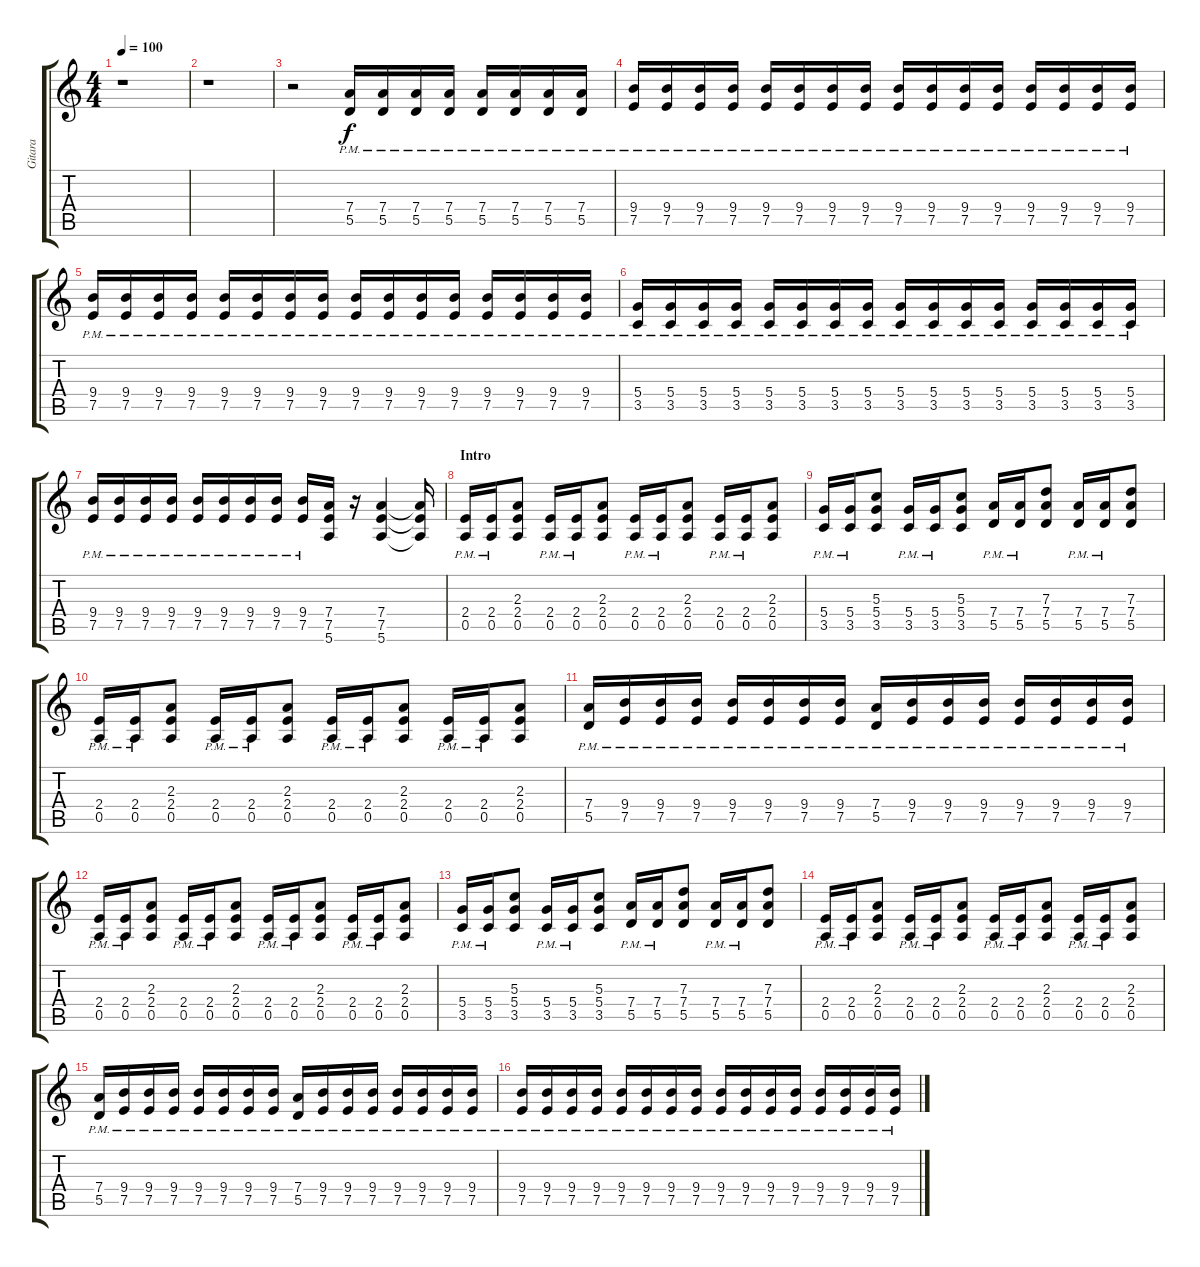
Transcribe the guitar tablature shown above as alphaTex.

\track ("Gitara" "Gitara") {instrument overdrivenguitar}
\staff {score tabs}
\tuning (E4 B3 G3 D3 A2 E2) {hide}
\ts (4 4)
\tempo 100
\clef g2
\ks c
r.1{dy f} |
r.1 |
r.2 (7.4{pm} 5.5{pm}).16 (7.4{pm} 5.5{pm}).16 (7.4{pm} 5.5{pm}).16 (7.4{pm} 5.5{pm}).16 (7.4{pm} 5.5{pm}).16 (7.4{pm} 5.5{pm}).16 (7.4{pm} 5.5{pm}).16 (7.4{pm} 5.5{pm}).16 |
(9.4 7.5{pm}).16 (9.4 7.5{pm}).16 (9.4 7.5{pm}).16 (9.4 7.5{pm}).16 (9.4 7.5{pm}).16 (9.4 7.5{pm}).16 (9.4 7.5{pm}).16 (9.4 7.5{pm}).16 (9.4 7.5{pm}).16 (9.4 7.5{pm}).16 (9.4 7.5{pm}).16 (9.4 7.5{pm}).16 (9.4 7.5{pm}).16 (9.4 7.5{pm}).16 (9.4 7.5{pm}).16 (9.4 7.5{pm}).16 |
(9.4 7.5{pm}).16 (9.4 7.5{pm}).16 (9.4 7.5{pm}).16 (9.4 7.5{pm}).16 (9.4 7.5{pm}).16 (9.4 7.5{pm}).16 (9.4 7.5{pm}).16 (9.4 7.5{pm}).16 (9.4 7.5{pm}).16 (9.4 7.5{pm}).16 (9.4 7.5{pm}).16 (9.4 7.5{pm}).16 (9.4 7.5{pm}).16 (9.4 7.5{pm}).16 (9.4 7.5{pm}).16 (9.4 7.5{pm}).16 |
(5.4{pm} 3.5{pm}).16 (5.4{pm} 3.5{pm}).16 (5.4{pm} 3.5{pm}).16 (5.4{pm} 3.5{pm}).16 (5.4{pm} 3.5{pm}).16 (5.4{pm} 3.5{pm}).16 (5.4{pm} 3.5{pm}).16 (5.4{pm} 3.5{pm}).16 (5.4{pm} 3.5{pm}).16 (5.4{pm} 3.5{pm}).16 (5.4{pm} 3.5{pm}).16 (5.4{pm} 3.5{pm}).16 (5.4{pm} 3.5{pm}).16 (5.4{pm} 3.5{pm}).16 (5.4{pm} 3.5{pm}).16 (5.4{pm} 3.5{pm}).16 |
(9.4{pm} 7.5{pm}).16 (9.4{pm} 7.5{pm}).16 (9.4{pm} 7.5{pm}).16 (9.4{pm} 7.5{pm}).16 (9.4{pm} 7.5{pm}).16 (9.4{pm} 7.5{pm}).16 (9.4{pm} 7.5{pm}).16 (9.4{pm} 7.5{pm}).16 (9.4{pm} 7.5{pm}).16 (7.4 7.5 5.6).16 r.16 (7.4 7.5 5.6).4 (7.4{t} 7.5{t} 5.6{t}).16 |
\section ("" "Intro")
(2.4{pm} 0.5{pm}).16 (2.4 0.5{pm}).16 (2.3 2.4 0.5).8 (2.4{pm} 0.5{pm}).16 (2.4 0.5{pm}).16 (2.3 2.4 0.5).8 (2.4{pm} 0.5{pm}).16 (2.4 0.5{pm}).16 (2.3 2.4 0.5).8 (2.4{pm} 0.5{pm}).16 (2.4 0.5{pm}).16 (2.3 2.4 0.5).8 |
(5.4{pm} 3.5{pm}).16 (5.4{pm} 3.5{pm}).16 (5.3 5.4 3.5).8 (5.4{pm} 3.5{pm}).16 (5.4{pm} 3.5{pm}).16 (5.3 5.4 3.5).8 (7.4{pm} 5.5{pm}).16 (7.4{pm} 5.5{pm}).16 (7.3 7.4 5.5).8 (7.4{pm} 5.5{pm}).16 (7.4{pm} 5.5{pm}).16 (7.3 7.4 5.5).8 |
(2.4{pm} 0.5{pm}).16 (2.4 0.5{pm}).16 (2.3 2.4 0.5).8 (2.4{pm} 0.5{pm}).16 (2.4 0.5{pm}).16 (2.3 2.4 0.5).8 (2.4{pm} 0.5{pm}).16 (2.4 0.5{pm}).16 (2.3 2.4 0.5).8 (2.4{pm} 0.5{pm}).16 (2.4 0.5{pm}).16 (2.3 2.4 0.5).8 |
(7.4{pm} 5.5{pm}).16 (9.4{pm} 7.5{pm}).16 (9.4{pm} 7.5{pm}).16 (9.4{pm} 7.5{pm}).16 (9.4{pm} 7.5{pm}).16 (9.4{pm} 7.5{pm}).16 (9.4{pm} 7.5{pm}).16 (9.4{pm} 7.5{pm}).16 (7.4{pm} 5.5{pm}).16 (9.4{pm} 7.5{pm}).16 (9.4{pm} 7.5{pm}).16 (9.4{pm} 7.5{pm}).16 (9.4{pm} 7.5{pm}).16 (9.4{pm} 7.5{pm}).16 (9.4{pm} 7.5{pm}).16 (9.4{pm} 7.5{pm}).16 |
(2.4{pm} 0.5{pm}).16 (2.4 0.5{pm}).16 (2.3 2.4 0.5).8 (2.4{pm} 0.5{pm}).16 (2.4 0.5{pm}).16 (2.3 2.4 0.5).8 (2.4{pm} 0.5{pm}).16 (2.4 0.5{pm}).16 (2.3 2.4 0.5).8 (2.4{pm} 0.5{pm}).16 (2.4 0.5{pm}).16 (2.3 2.4 0.5).8 |
(5.4{pm} 3.5{pm}).16 (5.4{pm} 3.5{pm}).16 (5.3 5.4 3.5).8 (5.4{pm} 3.5{pm}).16 (5.4{pm} 3.5{pm}).16 (5.3 5.4 3.5).8 (7.4{pm} 5.5{pm}).16 (7.4{pm} 5.5{pm}).16 (7.3 7.4 5.5).8 (7.4{pm} 5.5{pm}).16 (7.4{pm} 5.5{pm}).16 (7.3 7.4 5.5).8 |
(2.4{pm} 0.5{pm}).16 (2.4 0.5{pm}).16 (2.3 2.4 0.5).8 (2.4{pm} 0.5{pm}).16 (2.4 0.5{pm}).16 (2.3 2.4 0.5).8 (2.4{pm} 0.5{pm}).16 (2.4 0.5{pm}).16 (2.3 2.4 0.5).8 (2.4{pm} 0.5{pm}).16 (2.4 0.5{pm}).16 (2.3 2.4 0.5).8 |
(7.4{pm} 5.5{pm}).16 (9.4{pm} 7.5{pm}).16 (9.4{pm} 7.5{pm}).16 (9.4{pm} 7.5{pm}).16 (9.4{pm} 7.5{pm}).16 (9.4{pm} 7.5{pm}).16 (9.4{pm} 7.5{pm}).16 (9.4{pm} 7.5{pm}).16 (7.4{pm} 5.5{pm}).16 (9.4{pm} 7.5{pm}).16 (9.4{pm} 7.5{pm}).16 (9.4{pm} 7.5{pm}).16 (9.4{pm} 7.5{pm}).16 (9.4{pm} 7.5{pm}).16 (9.4{pm} 7.5{pm}).16 (9.4{pm} 7.5{pm}).16 |
(9.4 7.5{pm}).16 (9.4 7.5{pm}).16 (9.4 7.5{pm}).16 (9.4 7.5{pm}).16 (9.4 7.5{pm}).16 (9.4 7.5{pm}).16 (9.4 7.5{pm}).16 (9.4 7.5{pm}).16 (9.4 7.5{pm}).16 (9.4 7.5{pm}).16 (9.4 7.5{pm}).16 (9.4 7.5{pm}).16 (9.4 7.5{pm}).16 (9.4 7.5{pm}).16 (9.4 7.5{pm}).16 (9.4 7.5{pm}).16
